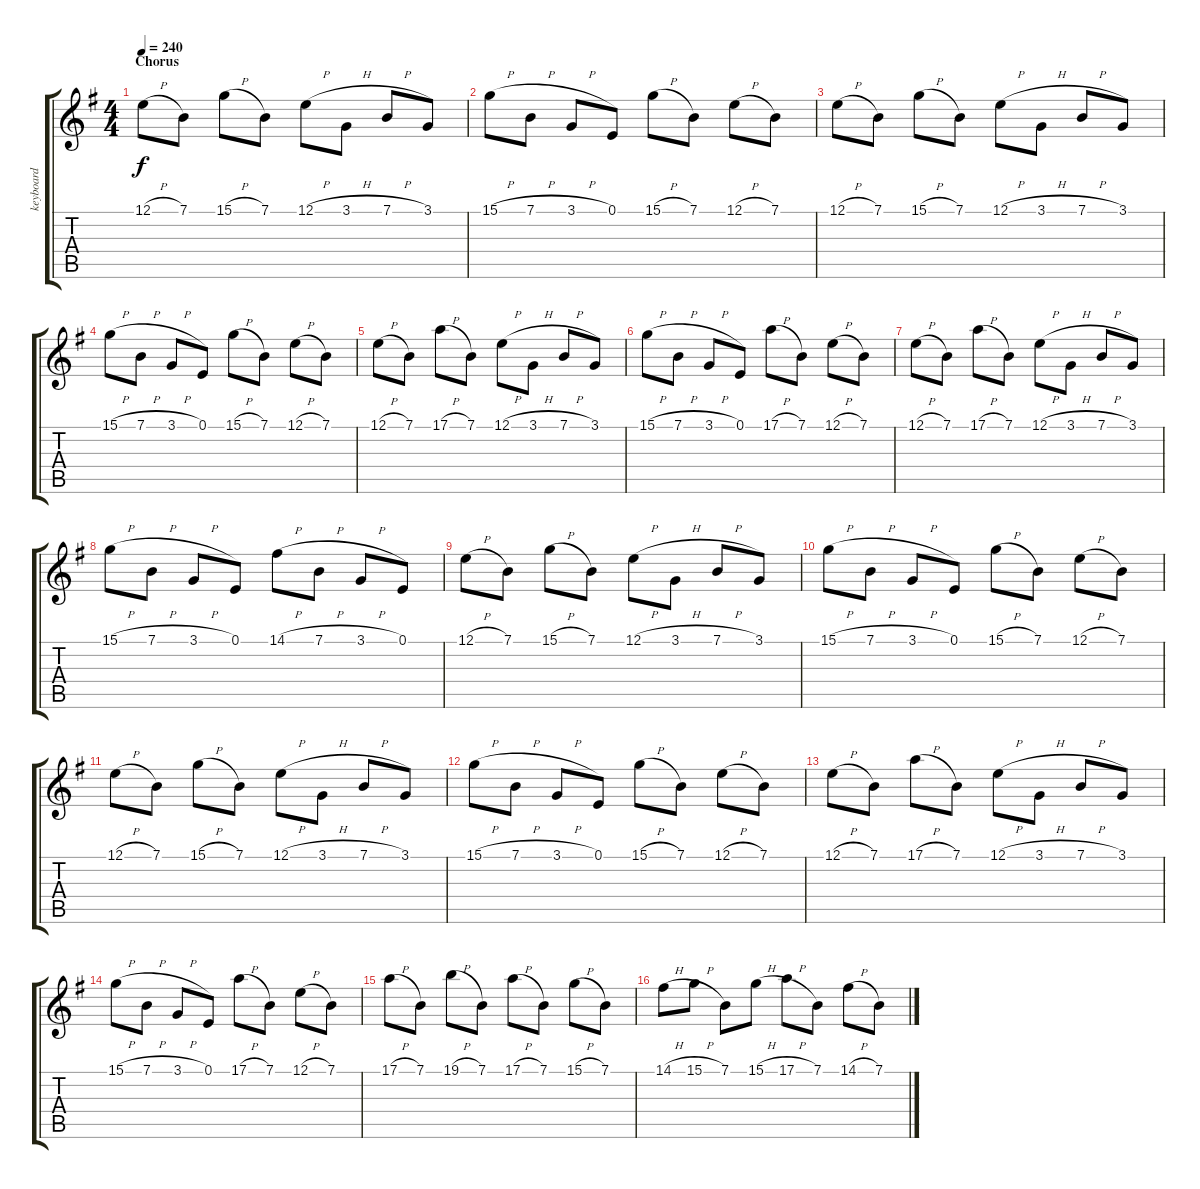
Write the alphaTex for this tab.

\track ("keyboard" "keyboard") {instrument lead2sawtooth}
\staff {score tabs}
\tuning (E4 B3 G3 D3 A2 E2) {hide}
\ts (4 4)
\section ("" "Chorus")
\tempo 240
\clef g2
\ks eminor
12.1{h}.8{dy f} 7.1.8 15.1{h}.8 7.1.8 12.1{h}.8 3.1{h}.8 7.1{h}.8 3.1.8 |
15.1{h}.8 7.1{h}.8 3.1{h}.8 0.1.8 15.1{h}.8 7.1.8 12.1{h}.8 7.1.8 |
12.1{h}.8 7.1.8 15.1{h}.8 7.1.8 12.1{h}.8 3.1{h}.8 7.1{h}.8 3.1.8 |
15.1{h}.8 7.1{h}.8 3.1{h}.8 0.1.8 15.1{h}.8 7.1.8 12.1{h}.8 7.1.8 |
12.1{h}.8 7.1.8 17.1{h}.8 7.1.8 12.1{h}.8 3.1{h}.8 7.1{h}.8 3.1.8 |
15.1{h}.8 7.1{h}.8 3.1{h}.8 0.1.8 17.1{h}.8 7.1.8 12.1{h}.8 7.1.8 |
12.1{h}.8 7.1.8 17.1{h}.8 7.1.8 12.1{h}.8 3.1{h}.8 7.1{h}.8 3.1.8 |
15.1{h}.8 7.1{h}.8 3.1{h}.8 0.1.8 14.1{h}.8 7.1{h}.8 3.1{h}.8 0.1.8 |
12.1{h}.8 7.1.8 15.1{h}.8 7.1.8 12.1{h}.8 3.1{h}.8 7.1{h}.8 3.1.8 |
15.1{h}.8 7.1{h}.8 3.1{h}.8 0.1.8 15.1{h}.8 7.1.8 12.1{h}.8 7.1.8 |
12.1{h}.8 7.1.8 15.1{h}.8 7.1.8 12.1{h}.8 3.1{h}.8 7.1{h}.8 3.1.8 |
15.1{h}.8 7.1{h}.8 3.1{h}.8 0.1.8 15.1{h}.8 7.1.8 12.1{h}.8 7.1.8 |
12.1{h}.8 7.1.8 17.1{h}.8 7.1.8 12.1{h}.8 3.1{h}.8 7.1{h}.8 3.1.8 |
15.1{h}.8 7.1{h}.8 3.1{h}.8 0.1.8 17.1{h}.8 7.1.8 12.1{h}.8 7.1.8 |
17.1{h}.8 7.1.8 19.1{h}.8 7.1.8 17.1{h}.8 7.1.8 15.1{h}.8 7.1.8 |
14.1{h}.8 15.1{h}.8 7.1.8 15.1{h}.8 17.1{h}.8 7.1.8 14.1{h}.8 7.1.8
